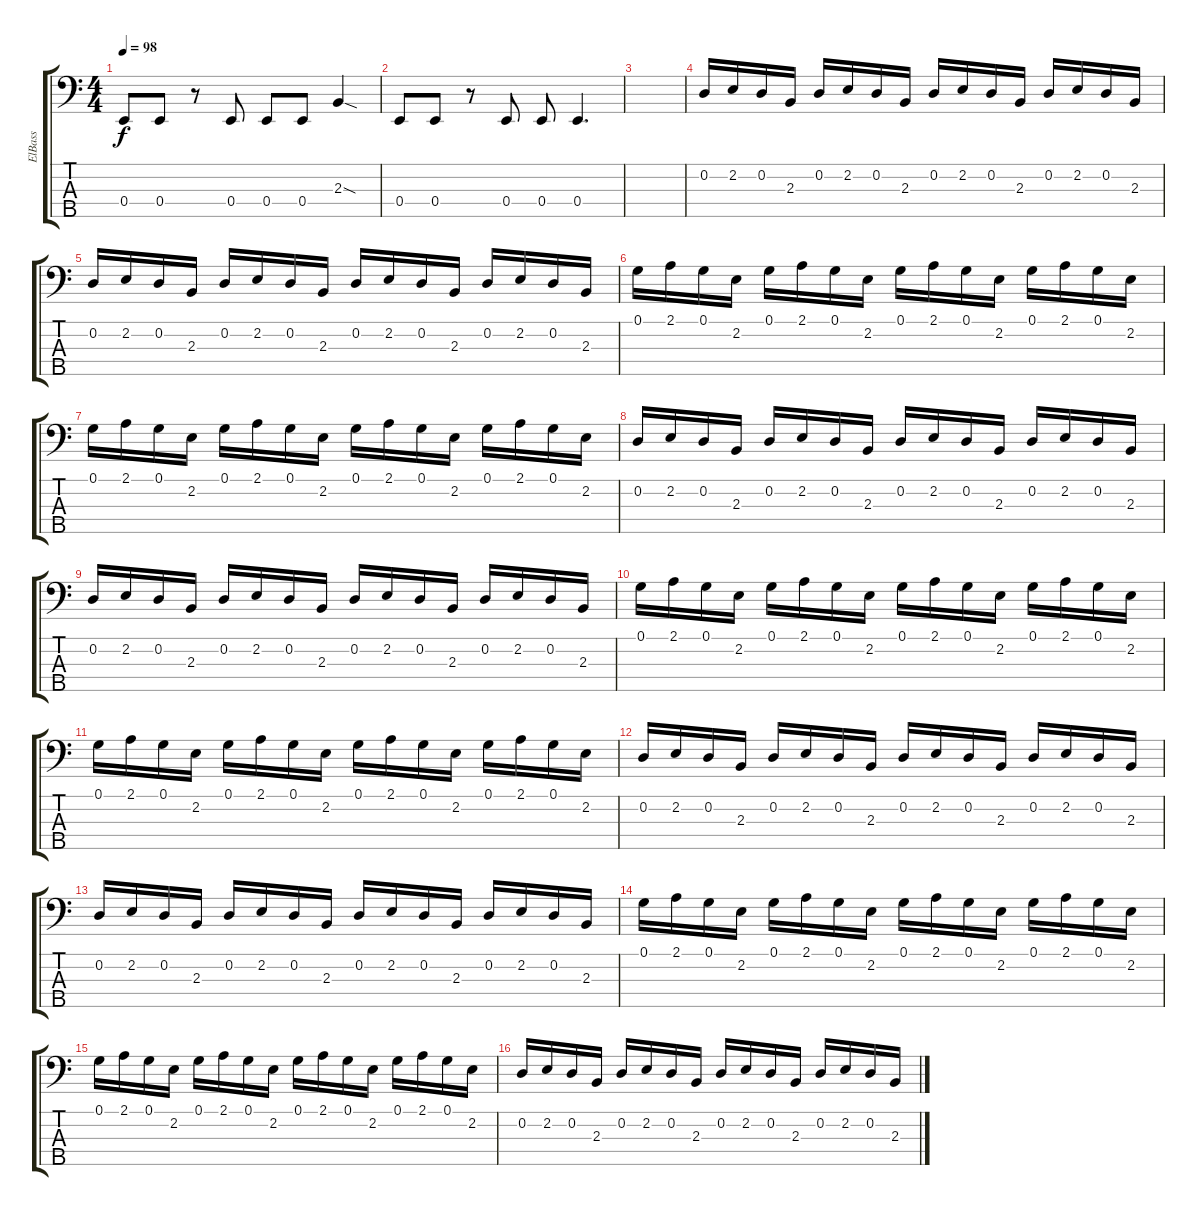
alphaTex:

\track ("ElBass" "ElBass") {instrument synthbass1}
\staff {score tabs}
\tuning (G2 D2 A1 E1 B0) {hide}
\ts (4 4)
\tempo 98
\clef f4
\ks c
0.4.8{dy f} 0.4.8 r.8 0.4.8 0.4.8 0.4.8 2.3{sod}.4 |
0.4.8 0.4.8 r.8 0.4.8 0.4.8 0.4.4{d} |
|
0.2.16 2.2.16 0.2.16 2.3.16 0.2.16 2.2.16 0.2.16 2.3.16 0.2.16 2.2.16 0.2.16 2.3.16 0.2.16 2.2.16 0.2.16 2.3.16 |
0.2.16 2.2.16 0.2.16 2.3.16 0.2.16 2.2.16 0.2.16 2.3.16 0.2.16 2.2.16 0.2.16 2.3.16 0.2.16 2.2.16 0.2.16 2.3.16 |
0.1.16 2.1.16 0.1.16 2.2.16 0.1.16 2.1.16 0.1.16 2.2.16 0.1.16 2.1.16 0.1.16 2.2.16 0.1.16 2.1.16 0.1.16 2.2.16 |
0.1.16 2.1.16 0.1.16 2.2.16 0.1.16 2.1.16 0.1.16 2.2.16 0.1.16 2.1.16 0.1.16 2.2.16 0.1.16 2.1.16 0.1.16 2.2.16 |
0.2.16 2.2.16 0.2.16 2.3.16 0.2.16 2.2.16 0.2.16 2.3.16 0.2.16 2.2.16 0.2.16 2.3.16 0.2.16 2.2.16 0.2.16 2.3.16 |
0.2.16 2.2.16 0.2.16 2.3.16 0.2.16 2.2.16 0.2.16 2.3.16 0.2.16 2.2.16 0.2.16 2.3.16 0.2.16 2.2.16 0.2.16 2.3.16 |
0.1.16 2.1.16 0.1.16 2.2.16 0.1.16 2.1.16 0.1.16 2.2.16 0.1.16 2.1.16 0.1.16 2.2.16 0.1.16 2.1.16 0.1.16 2.2.16 |
0.1.16 2.1.16 0.1.16 2.2.16 0.1.16 2.1.16 0.1.16 2.2.16 0.1.16 2.1.16 0.1.16 2.2.16 0.1.16 2.1.16 0.1.16 2.2.16 |
0.2.16 2.2.16 0.2.16 2.3.16 0.2.16 2.2.16 0.2.16 2.3.16 0.2.16 2.2.16 0.2.16 2.3.16 0.2.16 2.2.16 0.2.16 2.3.16 |
0.2.16 2.2.16 0.2.16 2.3.16 0.2.16 2.2.16 0.2.16 2.3.16 0.2.16 2.2.16 0.2.16 2.3.16 0.2.16 2.2.16 0.2.16 2.3.16 |
0.1.16 2.1.16 0.1.16 2.2.16 0.1.16 2.1.16 0.1.16 2.2.16 0.1.16 2.1.16 0.1.16 2.2.16 0.1.16 2.1.16 0.1.16 2.2.16 |
0.1.16 2.1.16 0.1.16 2.2.16 0.1.16 2.1.16 0.1.16 2.2.16 0.1.16 2.1.16 0.1.16 2.2.16 0.1.16 2.1.16 0.1.16 2.2.16 |
0.2.16 2.2.16 0.2.16 2.3.16 0.2.16 2.2.16 0.2.16 2.3.16 0.2.16 2.2.16 0.2.16 2.3.16 0.2.16 2.2.16 0.2.16 2.3.16
